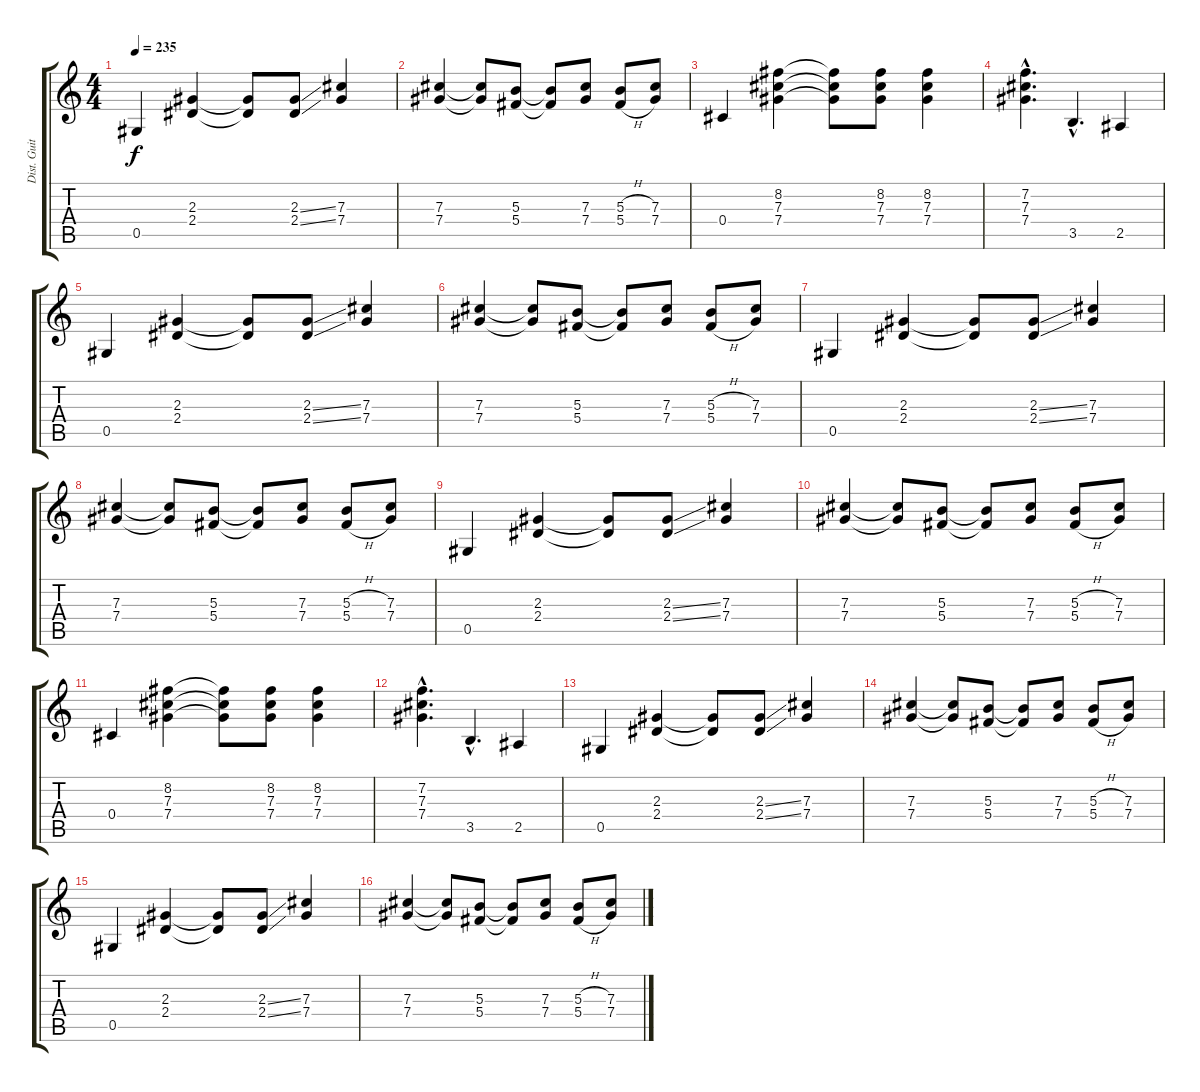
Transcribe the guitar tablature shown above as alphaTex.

\track ("Dist. Guitar 2" "Dist. Guit") {instrument overdrivenguitar}
\staff {score tabs}
\tuning (Eb4 Bb3 Gb3 Db3 Ab2 Eb2) {hide}
\ts (4 4)
\tempo 235
\clef g2
\ks c
0.5.4{dy f} (2.3 2.4).4 (2.3{t} 2.4{t}).8 (2.3{ss} 2.4{ss}).8 (7.3 7.4).4 |
(7.3 7.4).4 (7.3{t} 7.4{t}).8 (5.3 5.4).8 (5.3{t} 5.4{t}).8 (7.3 7.4).8 (5.3{h} 5.4{h}).8 (7.3 7.4).8 |
0.4.4 (8.2 7.3 7.4).4 (8.2{t} 7.3{t} 7.4{t}).8 (8.2 7.3 7.4).8 (8.2 7.3 7.4).4 |
(7.2{hac} 7.3{hac} 7.4{hac}).4{d} 3.5{hac}.4{d} 2.5.4 |
0.5.4 (2.3 2.4).4 (2.3{t} 2.4{t}).8 (2.3{ss} 2.4{ss}).8 (7.3 7.4).4 |
(7.3 7.4).4 (7.3{t} 7.4{t}).8 (5.3 5.4).8 (5.3{t} 5.4{t}).8 (7.3 7.4).8 (5.3{h} 5.4{h}).8 (7.3 7.4).8 |
0.5.4 (2.3 2.4).4 (2.3{t} 2.4{t}).8 (2.3{ss} 2.4{ss}).8 (7.3 7.4).4 |
(7.3 7.4).4 (7.3{t} 7.4{t}).8 (5.3 5.4).8 (5.3{t} 5.4{t}).8 (7.3 7.4).8 (5.3{h} 5.4{h}).8 (7.3 7.4).8 |
0.5.4 (2.3 2.4).4 (2.3{t} 2.4{t}).8 (2.3{ss} 2.4{ss}).8 (7.3 7.4).4 |
(7.3 7.4).4 (7.3{t} 7.4{t}).8 (5.3 5.4).8 (5.3{t} 5.4{t}).8 (7.3 7.4).8 (5.3{h} 5.4{h}).8 (7.3 7.4).8 |
0.4.4 (8.2 7.3 7.4).4 (8.2{t} 7.3{t} 7.4{t}).8 (8.2 7.3 7.4).8 (8.2 7.3 7.4).4 |
(7.2{hac} 7.3{hac} 7.4{hac}).4{d} 3.5{hac}.4{d} 2.5.4 |
0.5.4 (2.3 2.4).4 (2.3{t} 2.4{t}).8 (2.3{ss} 2.4{ss}).8 (7.3 7.4).4 |
(7.3 7.4).4 (7.3{t} 7.4{t}).8 (5.3 5.4).8 (5.3{t} 5.4{t}).8 (7.3 7.4).8 (5.3{h} 5.4{h}).8 (7.3 7.4).8 |
0.5.4 (2.3 2.4).4 (2.3{t} 2.4{t}).8 (2.3{ss} 2.4{ss}).8 (7.3 7.4).4 |
(7.3 7.4).4 (7.3{t} 7.4{t}).8 (5.3 5.4).8 (5.3{t} 5.4{t}).8 (7.3 7.4).8 (5.3{h} 5.4{h}).8 (7.3 7.4).8
